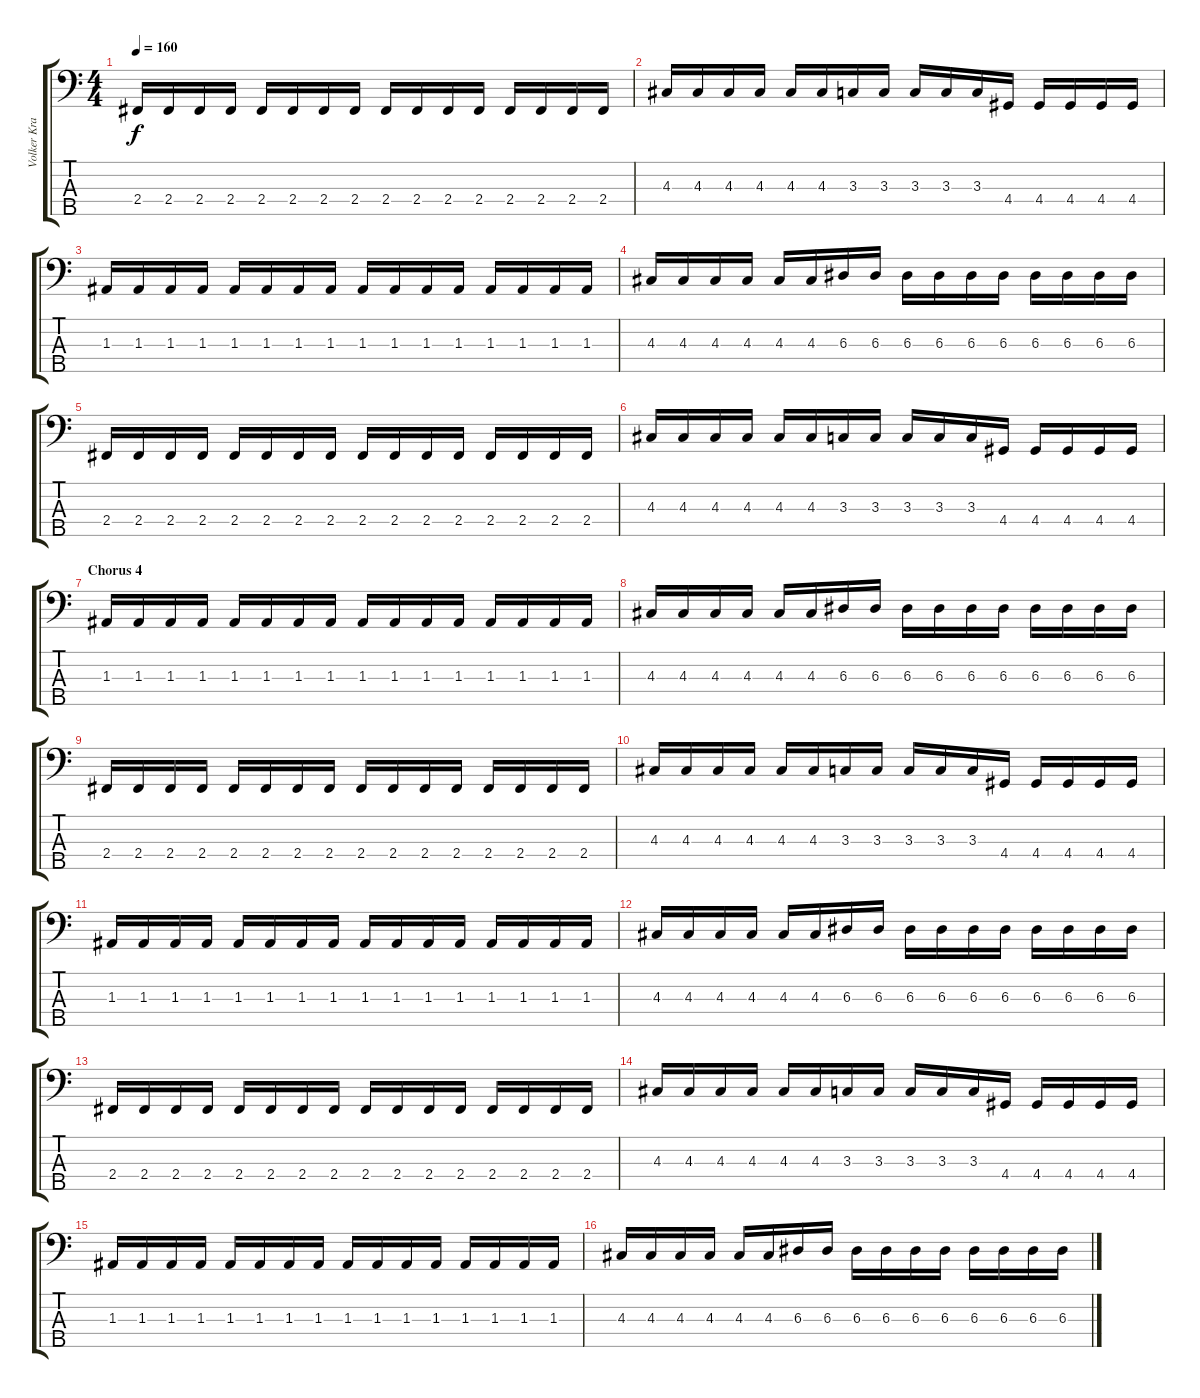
\track ("Volker Krawczak - Bass" "Volker Kra") {instrument electricbasspick}
\staff {score tabs}
\tuning (G2 D2 A1 E1 B0) {hide}
\ts (4 4)
\tempo 160
\clef f4
\ks c
2.4.16{dy f} 2.4.16 2.4.16 2.4.16 2.4.16 2.4.16 2.4.16 2.4.16 2.4.16 2.4.16 2.4.16 2.4.16 2.4.16 2.4.16 2.4.16 2.4.16 |
4.3.16 4.3.16 4.3.16 4.3.16 4.3.16 4.3.16 3.3.16 3.3.16 3.3.16 3.3.16 3.3.16 4.4.16 4.4.16 4.4.16 4.4.16 4.4.16 |
1.3.16 1.3.16 1.3.16 1.3.16 1.3.16 1.3.16 1.3.16 1.3.16 1.3.16 1.3.16 1.3.16 1.3.16 1.3.16 1.3.16 1.3.16 1.3.16 |
4.3.16 4.3.16 4.3.16 4.3.16 4.3.16 4.3.16 6.3.16 6.3.16 6.3.16 6.3.16 6.3.16 6.3.16 6.3.16 6.3.16 6.3.16 6.3.16 |
2.4.16 2.4.16 2.4.16 2.4.16 2.4.16 2.4.16 2.4.16 2.4.16 2.4.16 2.4.16 2.4.16 2.4.16 2.4.16 2.4.16 2.4.16 2.4.16 |
4.3.16 4.3.16 4.3.16 4.3.16 4.3.16 4.3.16 3.3.16 3.3.16 3.3.16 3.3.16 3.3.16 4.4.16 4.4.16 4.4.16 4.4.16 4.4.16 |
\section ("" "Chorus 4")
1.3.16 1.3.16 1.3.16 1.3.16 1.3.16 1.3.16 1.3.16 1.3.16 1.3.16 1.3.16 1.3.16 1.3.16 1.3.16 1.3.16 1.3.16 1.3.16 |
4.3.16 4.3.16 4.3.16 4.3.16 4.3.16 4.3.16 6.3.16 6.3.16 6.3.16 6.3.16 6.3.16 6.3.16 6.3.16 6.3.16 6.3.16 6.3.16 |
2.4.16 2.4.16 2.4.16 2.4.16 2.4.16 2.4.16 2.4.16 2.4.16 2.4.16 2.4.16 2.4.16 2.4.16 2.4.16 2.4.16 2.4.16 2.4.16 |
4.3.16 4.3.16 4.3.16 4.3.16 4.3.16 4.3.16 3.3.16 3.3.16 3.3.16 3.3.16 3.3.16 4.4.16 4.4.16 4.4.16 4.4.16 4.4.16 |
1.3.16 1.3.16 1.3.16 1.3.16 1.3.16 1.3.16 1.3.16 1.3.16 1.3.16 1.3.16 1.3.16 1.3.16 1.3.16 1.3.16 1.3.16 1.3.16 |
4.3.16 4.3.16 4.3.16 4.3.16 4.3.16 4.3.16 6.3.16 6.3.16 6.3.16 6.3.16 6.3.16 6.3.16 6.3.16 6.3.16 6.3.16 6.3.16 |
2.4.16 2.4.16 2.4.16 2.4.16 2.4.16 2.4.16 2.4.16 2.4.16 2.4.16 2.4.16 2.4.16 2.4.16 2.4.16 2.4.16 2.4.16 2.4.16 |
4.3.16 4.3.16 4.3.16 4.3.16 4.3.16 4.3.16 3.3.16 3.3.16 3.3.16 3.3.16 3.3.16 4.4.16 4.4.16 4.4.16 4.4.16 4.4.16 |
1.3.16 1.3.16 1.3.16 1.3.16 1.3.16 1.3.16 1.3.16 1.3.16 1.3.16 1.3.16 1.3.16 1.3.16 1.3.16 1.3.16 1.3.16 1.3.16 |
4.3.16 4.3.16 4.3.16 4.3.16 4.3.16 4.3.16 6.3.16 6.3.16 6.3.16 6.3.16 6.3.16 6.3.16 6.3.16 6.3.16 6.3.16 6.3.16
